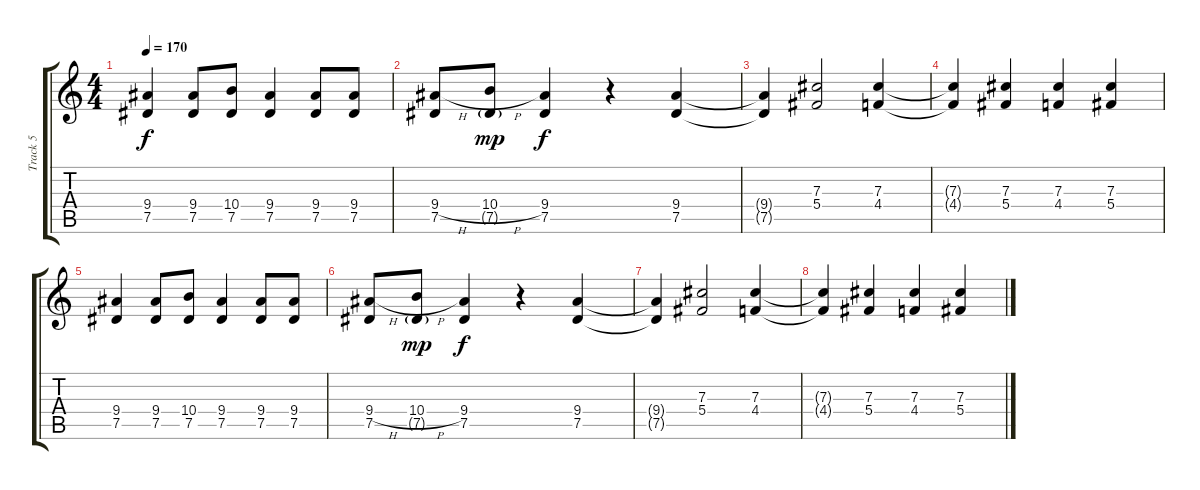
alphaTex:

\track ("Track 5" "Track 5") {instrument distortionguitar}
\staff {score tabs}
\tuning (Eb4 Bb3 Gb3 Db3 Ab2 Eb2) {hide}
\ts (4 4)
\tempo 170
\clef g2
\ks c
(9.4 7.5).4{dy f} (9.4 7.5).8 (10.4 7.5).8 (9.4 7.5).4 (9.4 7.5).8 (9.4 7.5).8 |
(9.4{h} 7.5).8 (10.4{h} 7.5{g}).8{dy mp} (9.4 7.5).4{dy f} r.4 (9.4 7.5).4 |
(9.4{t} 7.5{t}).4 (7.3 5.4).2 (7.3 4.4).4 |
(7.3{t} 4.4{t}).4 (7.3 5.4).4 (7.3 4.4).4 (7.3 5.4).4 |
(9.4 7.5).4 (9.4 7.5).8 (10.4 7.5).8 (9.4 7.5).4 (9.4 7.5).8 (9.4 7.5).8 |
(9.4{h} 7.5).8 (10.4{h} 7.5{g}).8{dy mp} (9.4 7.5).4{dy f} r.4 (9.4 7.5).4 |
(9.4{t} 7.5{t}).4 (7.3 5.4).2 (7.3 4.4).4 |
(7.3{t} 4.4{t}).4 (7.3 5.4).4 (7.3 4.4).4 (7.3 5.4).4
